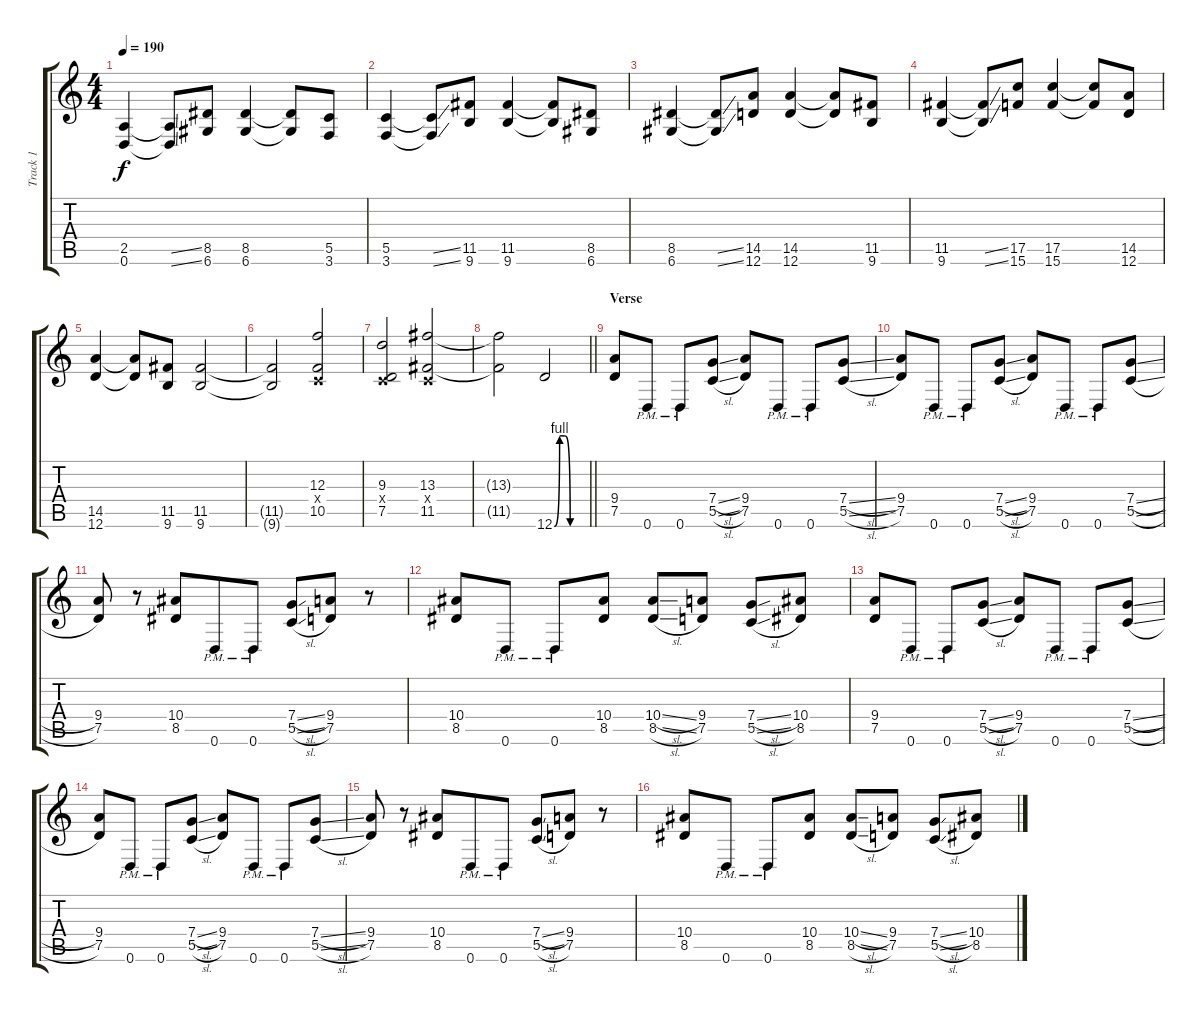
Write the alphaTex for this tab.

\track ("Track 1" "Track 1") {instrument distortionguitar}
\staff {score tabs}
\tuning (D4 A3 F3 C3 G2 D2) {hide}
\ts (4 4)
\tempo 190
\clef g2
\ks c
(2.5 0.6).4{dy f} (2.5{ss t} 0.6{ss t}).8 (8.5 6.6).8 (8.5 6.6).4 (8.5{t} 6.6{t}).8 (5.5 3.6).8 |
(5.5 3.6).4 (5.5{ss t} 3.6{ss t}).8 (11.5 9.6).8 (11.5 9.6).4 (11.5{t} 9.6{t}).8 (8.5 6.6).8 |
(8.5 6.6).4 (8.5{ss t} 6.6{ss t}).8 (14.5 12.6).8 (14.5 12.6).4 (14.5{t} 12.6{t}).8 (11.5 9.6).8 |
(11.5 9.6).4 (11.5{ss t} 9.6{ss t}).8 (17.5 15.6).8 (17.5 15.6).4 (17.5{t} 15.6{t}).8 (14.5 12.6).8 |
(14.5 12.6).4 (14.5{t} 12.6{t}).8 (11.5 9.6).8 (11.5 9.6).2 |
(11.5{t} 9.6{t}).2 (12.3 0.4{x} 10.5).2 |
(9.3 0.4{x} 7.5).2 (13.3 0.4{x} 11.5).2 |
\barLineRight lightlight
(13.3{t} 11.5{t}).2 12.6{be (custom 0 0 10 4 20 4 30 0 60 0)}.2 |
\section ("" "Verse")
(9.4 7.5).8{instrument distortionguitar} 0.6{pm}.8 0.6{pm}.8 (7.4{sl} 5.5{sl}).8 (9.4 7.5).8 0.6{pm}.8 0.6{pm}.8 (7.4{sl} 5.5{sl}).8 |
(9.4 7.5).8 0.6{pm}.8 0.6{pm}.8 (7.4{sl} 5.5{sl}).8 (9.4 7.5).8 0.6{pm}.8 0.6{pm}.8 (7.4{sl} 5.5{sl}).8 |
(9.4 7.5).8 r.8 (10.4 8.5).8 0.6{pm}.8{beam merge} 0.6{pm}.8{beam split} (7.4{sl} 5.5{sl}).8{beam merge} (9.4 7.5).8 r.8 |
(10.4 8.5).8 0.6{pm}.8 0.6{pm}.8 (10.4 8.5).8 (10.4{sl} 8.5{sl}).8 (9.4 7.5).8 (7.4{sl} 5.5{sl}).8 (10.4 8.5).8 |
(9.4 7.5).8 0.6{pm}.8 0.6{pm}.8 (7.4{sl} 5.5{sl}).8 (9.4 7.5).8 0.6{pm}.8 0.6{pm}.8 (7.4{sl} 5.5{sl}).8 |
(9.4 7.5).8 0.6{pm}.8 0.6{pm}.8 (7.4{sl} 5.5{sl}).8 (9.4 7.5).8 0.6{pm}.8 0.6{pm}.8 (7.4{sl} 5.5{sl}).8 |
(9.4 7.5).8 r.8 (10.4 8.5).8 0.6{pm}.8{beam merge} 0.6{pm}.8{beam split} (7.4{sl} 5.5{sl}).8{beam merge} (9.4 7.5).8 r.8 |
(10.4 8.5).8 0.6{pm}.8 0.6{pm}.8 (10.4 8.5).8 (10.4{sl} 8.5{sl}).8 (9.4 7.5).8 (7.4{sl} 5.5{sl}).8 (10.4 8.5).8
